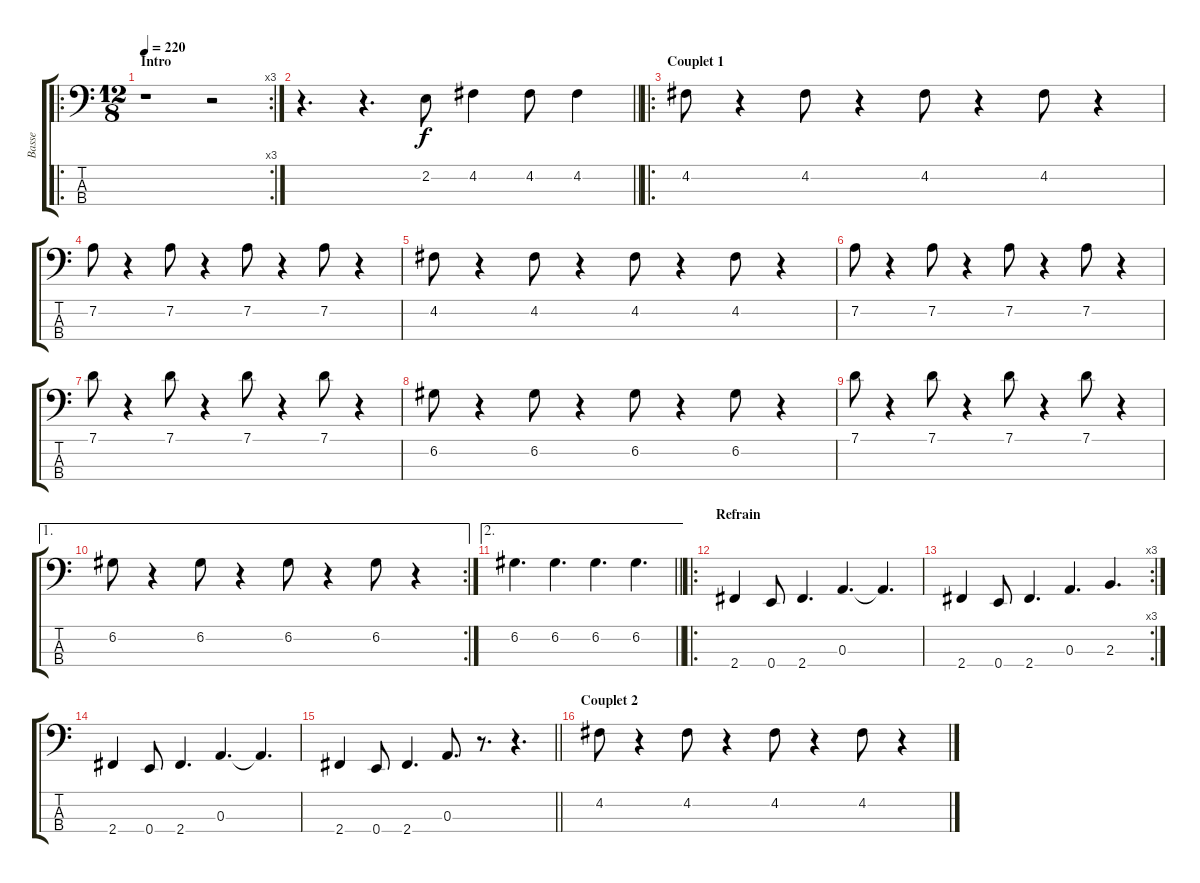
\track ("Basse" "Basse") {instrument electricbassfinger}
\staff {score tabs}
\tuning (G2 D2 A1 E1) {hide}
\ro
\rc 3
\ts (12 8)
\section ("" "Intro")
\tempo 220
\clef f4
\ks c
r.1{dy f instrument electricbassfinger} r.2 |
\barLineRight lightlight
r.4{d} r.4{d} 2.2.8 4.2.4 4.2.8 4.2.4 |
\ro
\section ("" "Couplet 1")
4.2.8 r.4 4.2.8 r.4 4.2.8 r.4 4.2.8 r.4 |
7.2.8 r.4 7.2.8 r.4 7.2.8 r.4 7.2.8 r.4 |
4.2.8 r.4 4.2.8 r.4 4.2.8 r.4 4.2.8 r.4 |
7.2.8 r.4 7.2.8 r.4 7.2.8 r.4 7.2.8 r.4 |
7.1.8 r.4 7.1.8 r.4 7.1.8 r.4 7.1.8 r.4 |
6.2.8 r.4 6.2.8 r.4 6.2.8 r.4 6.2.8 r.4 |
7.1.8 r.4 7.1.8 r.4 7.1.8 r.4 7.1.8 r.4 |
\ae 1
\rc 2
6.2.8 r.4 6.2.8 r.4 6.2.8 r.4 6.2.8 r.4 |
\ae 2
\barLineRight lightlight
6.2.4{d} 6.2.4{d} 6.2.4{d} 6.2.4{d} |
\ro
\section ("" "Refrain")
2.4.4 0.4.8 2.4.4{d} 0.3.4{d} 0.3{t}.4{d} |
\rc 3
2.4.4 0.4.8 2.4.4{d} 0.3.4{d} 2.3.4{d} |
2.4.4 0.4.8 2.4.4{d} 0.3.4{d} 0.3{t}.4{d} |
\barLineRight lightlight
2.4.4 0.4.8 2.4.4{d} 0.3.8{d} r.8{d} r.4{d} |
\section ("" "Couplet 2")
4.2.8 r.4 4.2.8 r.4 4.2.8 r.4 4.2.8 r.4
